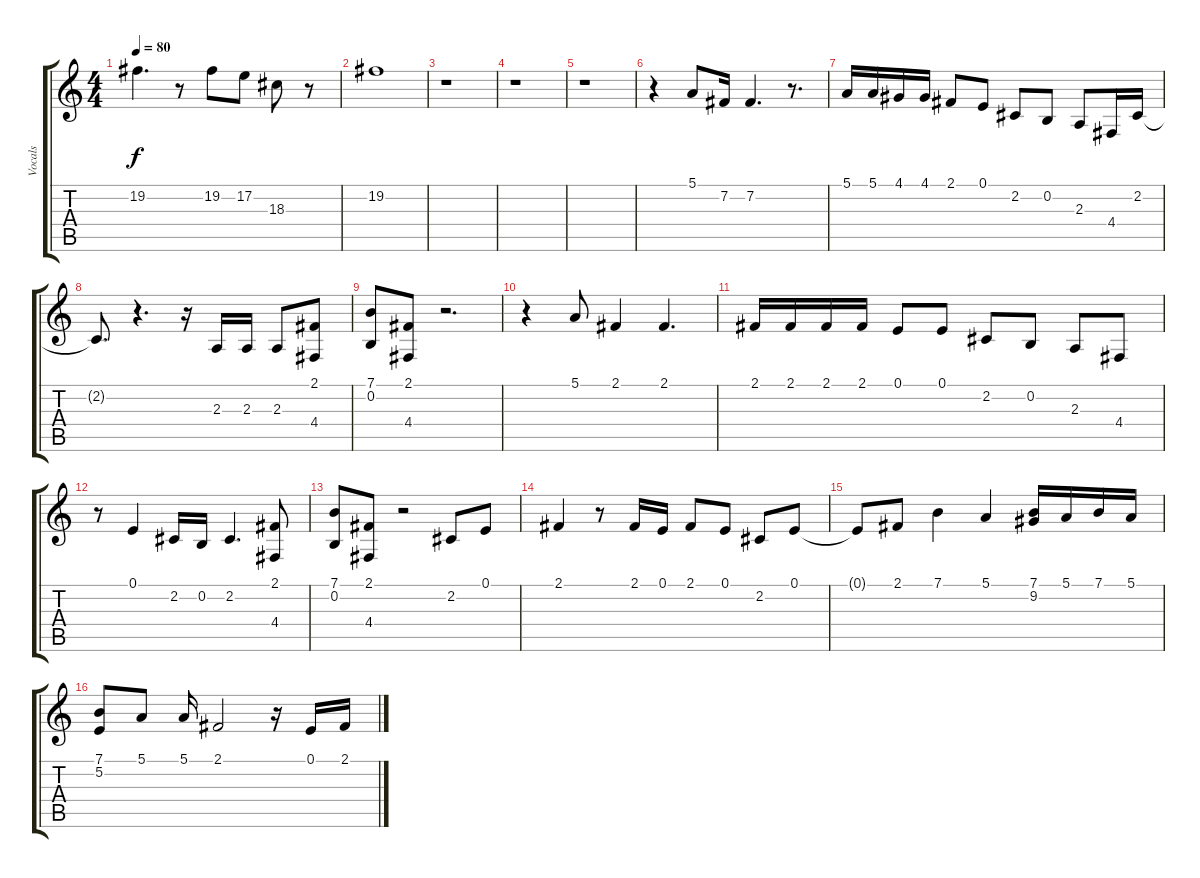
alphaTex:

\track ("Vocals" "Vocals") {instrument oboe}
\staff {score tabs}
\tuning (E4 B3 G3 D3 A2 E2) {hide}
\ts (4 4)
\tempo 80
\clef g2
\ks c
19.2{t}.4{d dy f} r.8 19.2.8 17.2.8 18.3.8 r.8 |
19.2.1 |
r.1 |
r.1 |
r.1 |
r.4 5.1.8 7.2.16 7.2.4{d} r.8{d} |
5.1.16 5.1.16 4.1.16 4.1.16 2.1.8 0.1.8 2.2.8 0.2.8 2.3.8 4.4.16 2.2.16 |
2.2{t}.8{d} r.4{d} r.16 2.3.16 2.3.16 2.3.8 (2.1 4.4).8 |
(7.1 0.2).8 (2.1 4.4).8 r.2{d} |
r.4 5.1.8 2.1.4 2.1.4{d} |
2.1.16 2.1.16 2.1.16 2.1.16 0.1.8 0.1.8 2.2.8 0.2.8 2.3.8 4.4.8 |
r.8 0.1.4 2.2.16 0.2.16 2.2.4{d} (2.1 4.4).8 |
(7.1 0.2).8 (2.1 4.4).8 r.2 2.2.8 0.1.8 |
2.1.4 r.8 2.1.16 0.1.16 2.1.8 0.1.8 2.2.8 0.1.8 |
0.1{t}.8 2.1.8 7.1.4 5.1.4 (7.1 9.2).16 5.1.16 7.1.16 5.1.16 |
(7.1 5.2).8 5.1.8 5.1.16 2.1.2 r.16 0.1.16 2.1.16
